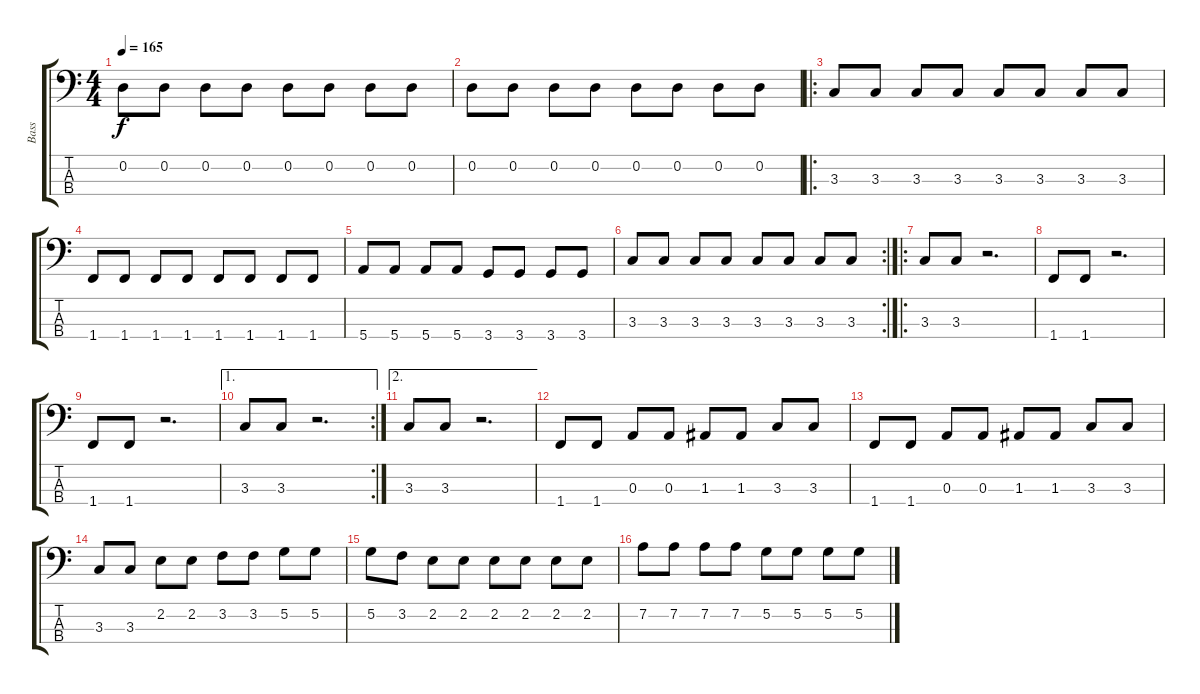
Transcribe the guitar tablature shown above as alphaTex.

\track ("Bass" "Bass") {instrument electricbassfinger}
\staff {score tabs}
\tuning (G2 D2 A1 E1) {hide}
\ts (4 4)
\tempo 165
\clef f4
\ks c
0.2.8{dy f} 0.2.8 0.2.8 0.2.8 0.2.8 0.2.8 0.2.8 0.2.8 |
0.2.8 0.2.8 0.2.8 0.2.8 0.2.8 0.2.8 0.2.8 0.2.8 |
\ro
3.3.8 3.3.8 3.3.8 3.3.8 3.3.8 3.3.8 3.3.8 3.3.8 |
1.4.8 1.4.8 1.4.8 1.4.8 1.4.8 1.4.8 1.4.8 1.4.8 |
5.4.8 5.4.8 5.4.8 5.4.8 3.4.8 3.4.8 3.4.8 3.4.8 |
\rc 2
3.3.8 3.3.8 3.3.8 3.3.8 3.3.8 3.3.8 3.3.8 3.3.8 |
\ro
3.3.8 3.3.8 r.2{d} |
1.4.8 1.4.8 r.2{d} |
1.4.8 1.4.8 r.2{d} |
\ae 1
\rc 2
3.3.8 3.3.8 r.2{d} |
\ae 2
3.3.8 3.3.8 r.2{d} |
1.4.8 1.4.8 0.3.8 0.3.8 1.3.8 1.3.8 3.3.8 3.3.8 |
1.4.8 1.4.8 0.3.8 0.3.8 1.3.8 1.3.8 3.3.8 3.3.8 |
3.3.8 3.3.8 2.2.8 2.2.8 3.2.8 3.2.8 5.2.8 5.2.8 |
5.2.8 3.2.8 2.2.8 2.2.8 2.2.8 2.2.8 2.2.8 2.2.8 |
7.2.8 7.2.8 7.2.8 7.2.8 5.2.8 5.2.8 5.2.8 5.2.8
